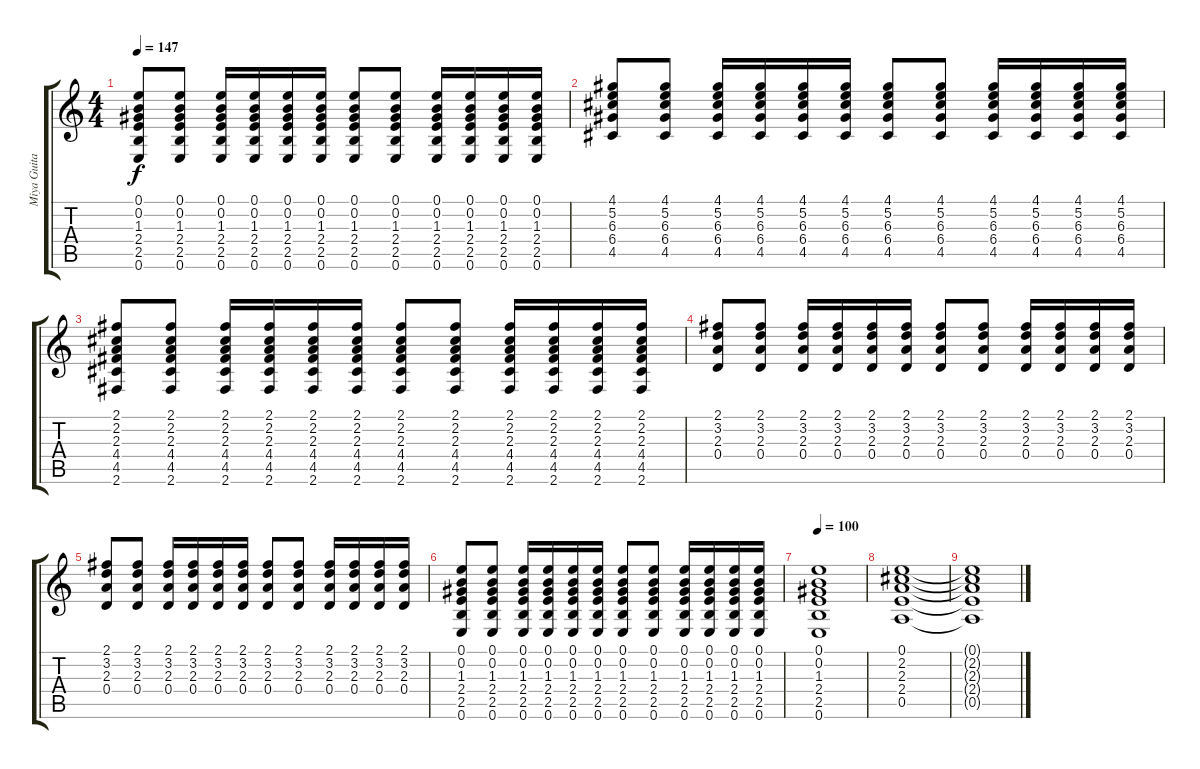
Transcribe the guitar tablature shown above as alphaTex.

\track ("Miya Guitar I" "Miya Guita") {instrument acousticguitarsteel}
\staff {score tabs}
\tuning (E4 B3 G3 D3 A2 E2) {hide}
\ts (4 4)
\tempo 147
\clef g2
\ks c
(0.1 0.2 1.3 2.4 2.5 0.6).8{dy f} (0.1 0.2 1.3 2.4 2.5 0.6).8 (0.1 0.2 1.3 2.4 2.5 0.6).16 (0.1 0.2 1.3 2.4 2.5 0.6).16 (0.1 0.2 1.3 2.4 2.5 0.6).16 (0.1 0.2 1.3 2.4 2.5 0.6).16 (0.1 0.2 1.3 2.4 2.5 0.6).8 (0.1 0.2 1.3 2.4 2.5 0.6).8 (0.1 0.2 1.3 2.4 2.5 0.6).16 (0.1 0.2 1.3 2.4 2.5 0.6).16 (0.1 0.2 1.3 2.4 2.5 0.6).16 (0.1 0.2 1.3 2.4 2.5 0.6).16 |
(4.1 5.2 6.3 6.4 4.5).8 (4.1 5.2 6.3 6.4 4.5).8 (4.1 5.2 6.3 6.4 4.5).16 (4.1 5.2 6.3 6.4 4.5).16 (4.1 5.2 6.3 6.4 4.5).16 (4.1 5.2 6.3 6.4 4.5).16 (4.1 5.2 6.3 6.4 4.5).8 (4.1 5.2 6.3 6.4 4.5).8 (4.1 5.2 6.3 6.4 4.5).16 (4.1 5.2 6.3 6.4 4.5).16 (4.1 5.2 6.3 6.4 4.5).16 (4.1 5.2 6.3 6.4 4.5).16 |
(2.1 2.2 2.3 4.4 4.5 2.6).8 (2.1 2.2 2.3 4.4 4.5 2.6).8 (2.1 2.2 2.3 4.4 4.5 2.6).16 (2.1 2.2 2.3 4.4 4.5 2.6).16 (2.1 2.2 2.3 4.4 4.5 2.6).16 (2.1 2.2 2.3 4.4 4.5 2.6).16 (2.1 2.2 2.3 4.4 4.5 2.6).8 (2.1 2.2 2.3 4.4 4.5 2.6).8 (2.1 2.2 2.3 4.4 4.5 2.6).16 (2.1 2.2 2.3 4.4 4.5 2.6).16 (2.1 2.2 2.3 4.4 4.5 2.6).16 (2.1 2.2 2.3 4.4 4.5 2.6).16 |
(2.1 3.2 2.3 0.4).8 (2.1 3.2 2.3 0.4).8 (2.1 3.2 2.3 0.4).16 (2.1 3.2 2.3 0.4).16 (2.1 3.2 2.3 0.4).16 (2.1 3.2 2.3 0.4).16 (2.1 3.2 2.3 0.4).8 (2.1 3.2 2.3 0.4).8 (2.1 3.2 2.3 0.4).16 (2.1 3.2 2.3 0.4).16 (2.1 3.2 2.3 0.4).16 (2.1 3.2 2.3 0.4).16 |
(2.1 3.2 2.3 0.4).8 (2.1 3.2 2.3 0.4).8 (2.1 3.2 2.3 0.4).16 (2.1 3.2 2.3 0.4).16 (2.1 3.2 2.3 0.4).16 (2.1 3.2 2.3 0.4).16 (2.1 3.2 2.3 0.4).8 (2.1 3.2 2.3 0.4).8 (2.1 3.2 2.3 0.4).16 (2.1 3.2 2.3 0.4).16 (2.1 3.2 2.3 0.4).16 (2.1 3.2 2.3 0.4).16 |
(0.1 0.2 1.3 2.4 2.5 0.6).8 (0.1 0.2 1.3 2.4 2.5 0.6).8 (0.1 0.2 1.3 2.4 2.5 0.6).16 (0.1 0.2 1.3 2.4 2.5 0.6).16 (0.1 0.2 1.3 2.4 2.5 0.6).16 (0.1 0.2 1.3 2.4 2.5 0.6).16 (0.1 0.2 1.3 2.4 2.5 0.6).8 (0.1 0.2 1.3 2.4 2.5 0.6).8 (0.1 0.2 1.3 2.4 2.5 0.6).16 (0.1 0.2 1.3 2.4 2.5 0.6).16 (0.1 0.2 1.3 2.4 2.5 0.6).16 (0.1 0.2 1.3 2.4 2.5 0.6).16 |
\tempo 100
(0.1 0.2 1.3 2.4 2.5 0.6).1 |
(0.1 2.2 2.3 2.4 0.5).1 |
(0.1{t} 2.2{t} 2.3{t} 2.4{t} 0.5{t}).1
